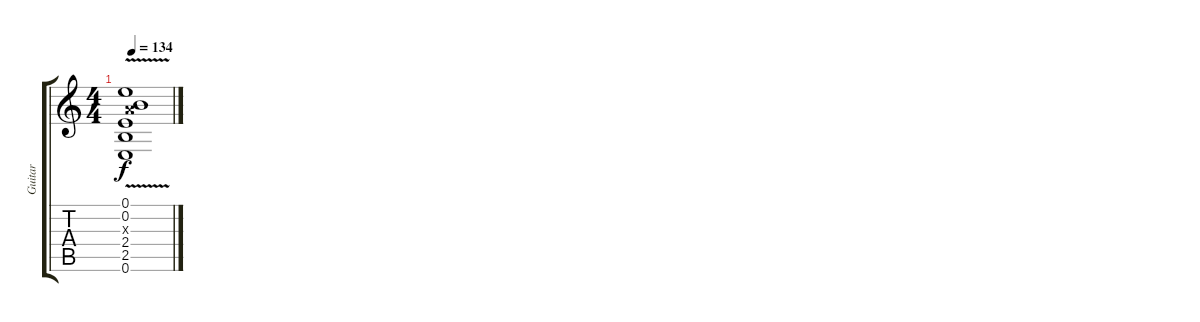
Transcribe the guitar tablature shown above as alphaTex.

\track ("Guitar" "Guitar") {instrument distortionguitar}
\staff {score tabs}
\tuning (E4 B3 G3 D3 A2 E2) {hide}
\ts (4 4)
\tempo 134
\clef g2
\ks c
(0.1{v} 0.2 2.3{x} 2.4 2.5 0.6).1{dy f}
